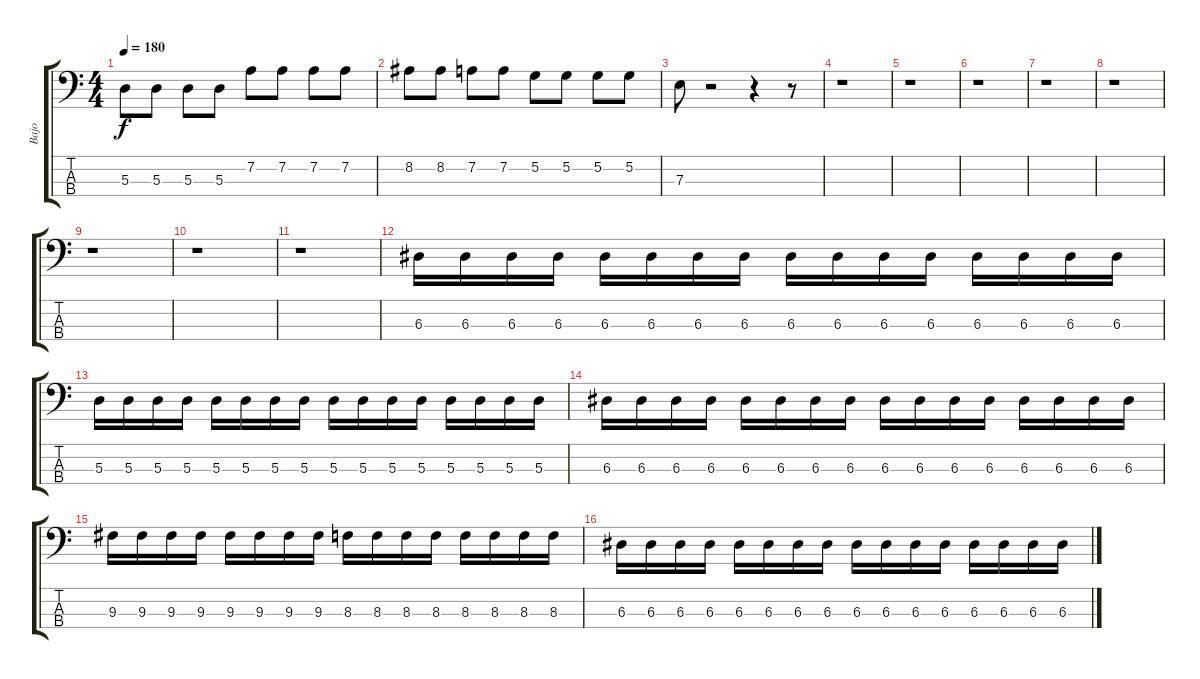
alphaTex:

\track ("Bajo" "Bajo") {instrument electricbasspick}
\staff {score tabs}
\tuning (G2 D2 A1 E1) {hide}
\ts (4 4)
\tempo 180
\clef f4
\ks c
5.3.8{dy f} 5.3.8 5.3.8 5.3.8 7.2.8 7.2.8 7.2.8 7.2.8 |
8.2.8 8.2.8 7.2.8 7.2.8 5.2.8 5.2.8 5.2.8 5.2.8 |
7.3.8 r.2 r.4 r.8 |
r.1 |
r.1 |
r.1 |
r.1 |
r.1 |
r.1 |
r.1 |
r.1 |
6.3.16 6.3.16 6.3.16 6.3.16 6.3.16 6.3.16 6.3.16 6.3.16 6.3.16 6.3.16 6.3.16 6.3.16 6.3.16 6.3.16 6.3.16 6.3.16 |
5.3.16 5.3.16 5.3.16 5.3.16 5.3.16 5.3.16 5.3.16 5.3.16 5.3.16 5.3.16 5.3.16 5.3.16 5.3.16 5.3.16 5.3.16 5.3.16 |
6.3.16 6.3.16 6.3.16 6.3.16 6.3.16 6.3.16 6.3.16 6.3.16 6.3.16 6.3.16 6.3.16 6.3.16 6.3.16 6.3.16 6.3.16 6.3.16 |
9.3.16 9.3.16 9.3.16 9.3.16 9.3.16 9.3.16 9.3.16 9.3.16 8.3.16 8.3.16 8.3.16 8.3.16 8.3.16 8.3.16 8.3.16 8.3.16 |
6.3.16 6.3.16 6.3.16 6.3.16 6.3.16 6.3.16 6.3.16 6.3.16 6.3.16 6.3.16 6.3.16 6.3.16 6.3.16 6.3.16 6.3.16 6.3.16
